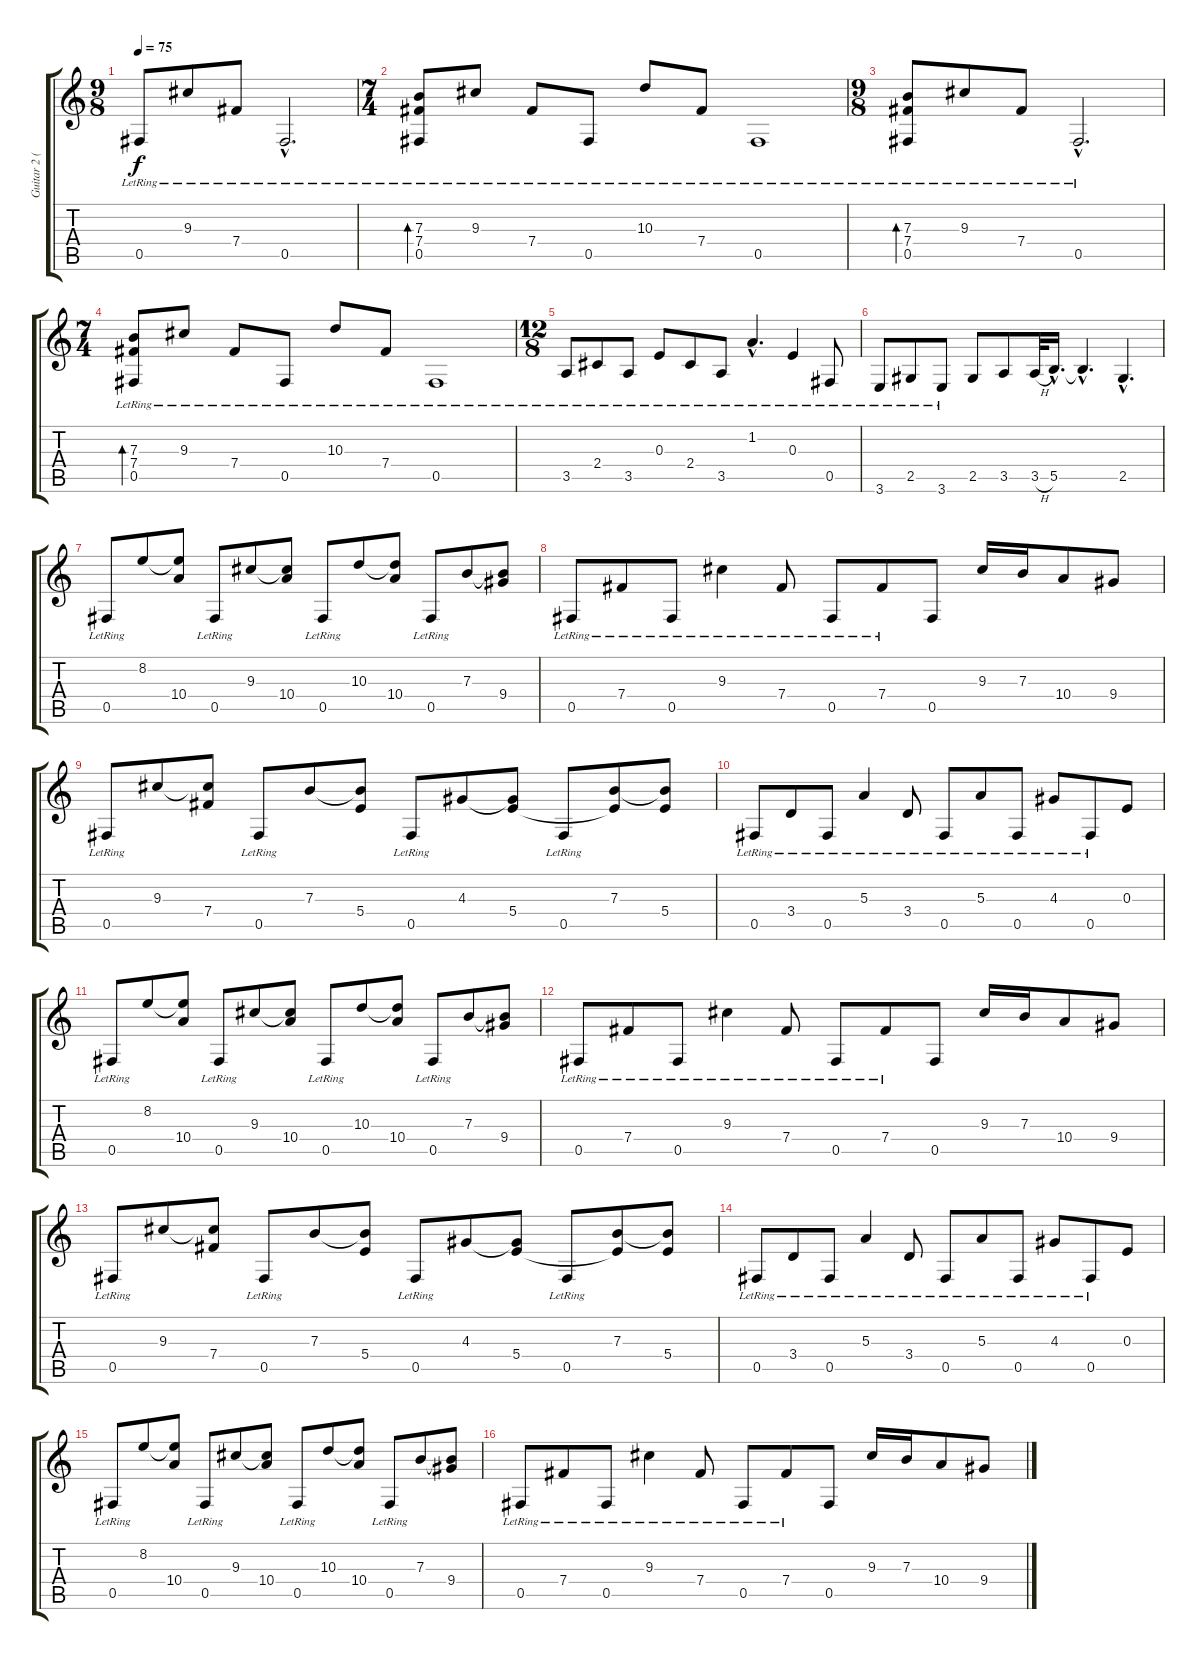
\track ("Guitar 2 (Clean)" "Guitar 2 (") {instrument electricguitarclean}
\staff {score tabs}
\tuning (Db4 Ab3 E3 B2 Gb2 Db2) {hide}
\ts (9 8)
\tempo 75
\clef g2
\ks c
0.5{lr}.8{dy f} 9.3{lr}.8 7.4{lr}.8 0.5{hac lr}.2{d} |
\ts (7 4)
(7.3 7.4{lr} 0.5{lr}).8{bd 120} 9.3{lr}.8 7.4{lr}.8 0.5{lr}.8 10.3{lr}.8 7.4{lr}.8 0.5{lr}.1 |
\ts (9 8)
(7.3 7.4{lr} 0.5{lr}).8{bd 120} 9.3{lr}.8 7.4{lr}.8 0.5{hac lr}.2{d} |
\ts (7 4)
(7.3 7.4{lr} 0.5{lr}).8{bd 120} 9.3{lr}.8 7.4{lr}.8 0.5{lr}.8 10.3{lr}.8 7.4{lr}.8 0.5{lr}.1 |
\ts (12 8)
3.5{lr}.8 2.4{lr}.8 3.5{lr}.8 0.3{lr}.8 2.4{lr}.8 3.5{lr}.8 1.2{hac lr}.4{d} 0.3{lr}.4 0.5{lr}.8 |
3.6{lr}.8 2.5{lr}.8 3.6{lr}.8 2.5.8 3.5.8 3.5{h}.32 5.5{hac}.16{d} 5.5{hac t}.4{d} 2.5{hac}.4{d} |
0.5{lr}.8 8.2.8 (8.2{t} 10.4).8 0.5{lr}.8 9.3.8 (9.3{t} 10.4).8 0.5{lr}.8 10.3.8 (10.3{t} 10.4).8 0.5{lr}.8 7.3.8 (7.3{t} 9.4).8 |
0.5{lr}.8 7.4{lr}.8 0.5{lr}.8 9.3{lr}.4 7.4{lr}.8 0.5{lr}.8 7.4{lr}.8 0.5.8 9.3.16 7.3.16 10.4.8 9.4.8 |
0.5{lr}.8 9.3.8 (9.3{t} 7.4).8 0.5{lr}.8 7.3.8 (7.3{t} 5.4).8 0.5{lr}.8 4.3.8 (4.3{t} 5.4).8 0.5{lr}.8 (7.3 5.4{t}).8 (7.3{t} 5.4).8 |
0.5{lr}.8 3.4{lr}.8 0.5{lr}.8 5.3{lr}.4 3.4{lr}.8 0.5{lr}.8 5.3{lr}.8 0.5{lr}.8 4.3{lr}.8 0.5{lr}.8 0.3.8 |
0.5{lr}.8 8.2.8 (8.2{t} 10.4).8 0.5{lr}.8 9.3.8 (9.3{t} 10.4).8 0.5{lr}.8 10.3.8 (10.3{t} 10.4).8 0.5{lr}.8 7.3.8 (7.3{t} 9.4).8 |
0.5{lr}.8 7.4{lr}.8 0.5{lr}.8 9.3{lr}.4 7.4{lr}.8 0.5{lr}.8 7.4{lr}.8 0.5.8 9.3.16 7.3.16 10.4.8 9.4.8 |
0.5{lr}.8 9.3.8 (9.3{t} 7.4).8 0.5{lr}.8 7.3.8 (7.3{t} 5.4).8 0.5{lr}.8 4.3.8 (4.3{t} 5.4).8 0.5{lr}.8 (7.3 5.4{t}).8 (7.3{t} 5.4).8 |
0.5{lr}.8 3.4{lr}.8 0.5{lr}.8 5.3{lr}.4 3.4{lr}.8 0.5{lr}.8 5.3{lr}.8 0.5{lr}.8 4.3{lr}.8 0.5{lr}.8 0.3.8 |
0.5{lr}.8 8.2.8 (8.2{t} 10.4).8 0.5{lr}.8 9.3.8 (9.3{t} 10.4).8 0.5{lr}.8 10.3.8 (10.3{t} 10.4).8 0.5{lr}.8 7.3.8 (7.3{t} 9.4).8 |
0.5{lr}.8 7.4{lr}.8 0.5{lr}.8 9.3{lr}.4 7.4{lr}.8 0.5{lr}.8 7.4{lr}.8 0.5.8 9.3.16 7.3.16 10.4.8 9.4.8
